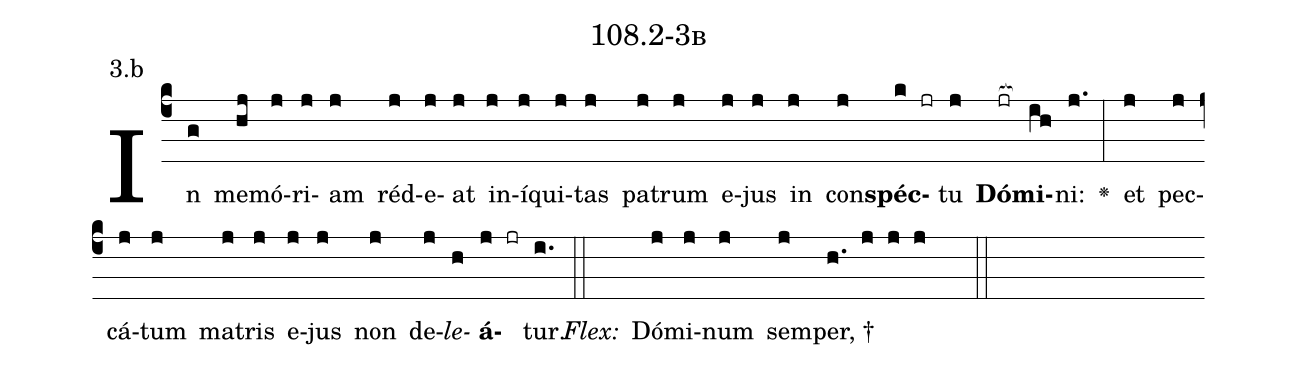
name: 108.2-3b;
annotation: 3.b;
%%
(c4)In(g) me(hj)mó(j)ri(j)am(j) réd(j)e(j)at(j) in(j)í(j)qui(j)tas(j) pa(j)trum(j) e(j)jus(j) in(j) con(j)<b>spéc</b>(k jr)tu(j) <b>Dó</b>(jr[ocb:1{])<b>mi</b>(ih[ocb:0}])ni:(j.) <v>\greheightstar</v>(:) et(j) pec(j)cá(j)tum(j) ma(j)tris(j) e(j)jus(j) non(j) de(j)<i>le</i>(h)<b>á</b>(j jr)tur.(i.) (::)
<i>Flex:</i>()  Dó(j)mi(j)num(j) sem(j)per, †(h. j j j  ::)

%E(j) u(j) o(j) u(h) a(j) e.(i.) (::)
